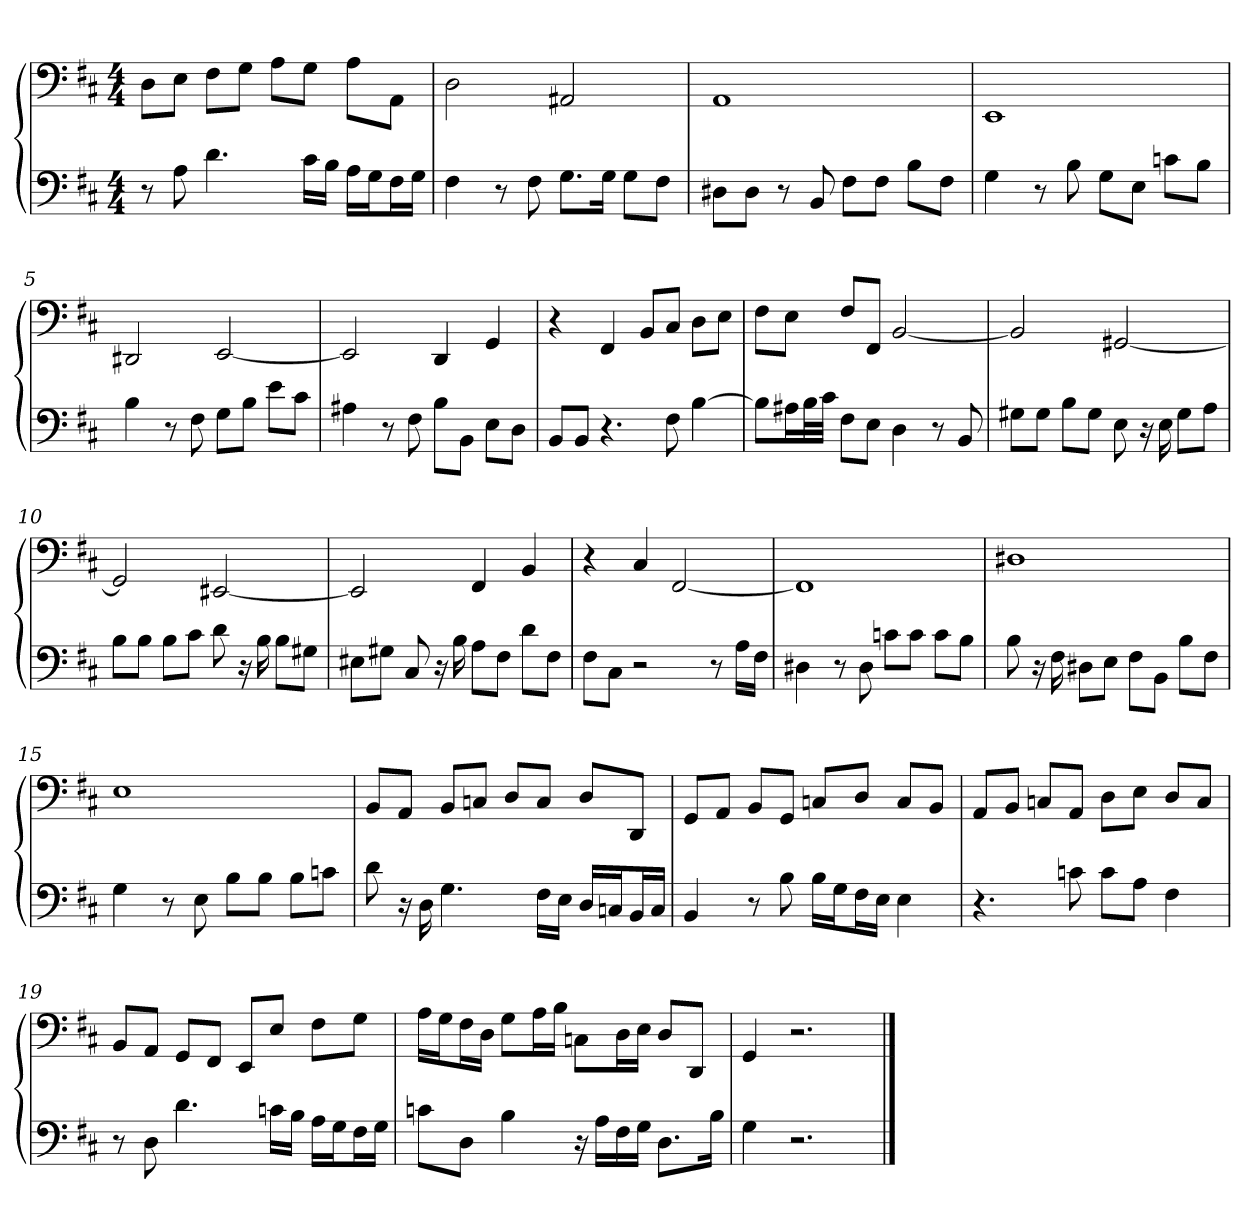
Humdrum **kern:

**kern	**kern
*part1	*part1
*staff2	*staff1
*clefF4	*clefF4
*k[f#c#]	*k[f#c#]
*b:	*b:
*M4/4	*M4/4
=1	=1
8r	8D\L
8A	8E\J
4.d	8F#\L
.	8G\J
.	8A\L
16c#\LL	8G\J
16B\JJ	.
16A\LL	8A\L
16G\J	.
16F#\L	8AA\J
16G\JJ	.
=2	=2
4F#	2D
8r	.
8F#	.
8.G\L	2AA#X
16G\Jk	.
8G\L	.
8F#\J	.
=3	=3
8D#X\L	1AA
8D#\J	.
8r	.
8BB	.
8F#\L	.
8F#\J	.
8B\L	.
8F#\J	.
=4	=4
4G	1EE
8r	.
8B	.
8G\L	.
8E\J	.
8cn\L	.
8B\J	.
=5	=5
4B	2DD#X
8r	.
8F#	.
8G\L	[2EE
8B\J	.
8e\L	.
8c#\J	.
=6	=6
4A#X	2EE]
8r	.
8F#	.
8B\L	4DD
8BB\J	.
8E\L	4GG
8D\J	.
=7	=7
8BB/L	4r
8BB/J	.
4.r	4FF#
.	8BB/L
8F#	8C#/J
[4B	8D\L
.	8E\J
=8	=8
8B\L]	8F#\L
16A#X\L	8E\J
32B\L	.
32c#\JJJ	.
8F#\L	8F#/L
8E\J	8FF#/J
4D	[2BB
8r	.
8BB	.
=9	=9
8G#X\L	2BB]
8G#\J	.
8B\L	.
8G#\J	.
8E	[2GG#X
16r	.
16E	.
8G#\L	.
8A\J	.
=10	=10
8B\L	2GG#]
8B\J	.
8B\L	.
8c#\J	.
8d	[2EE#X
16r	.
16B	.
8B\L	.
8G#X\J	.
=11	=11
8E#X\L	2EE#]
8G#X\J	.
8C#	.
16r	.
16B	.
8A\L	4FF#
8F#\J	.
8d\L	4BB
8F#\J	.
=12	=12
8F#\L	4r
8C#\J	.
2r	4C#
.	[2FF#
8r	.
16A\LL	.
16F#\JJ	.
=13	=13
4D#X	1FF#]
8r	.
8D#	.
8cn\L	.
8c\J	.
8c\L	.
8B\J	.
=14	=14
8B	1D#X
16r	.
16F#	.
8D#X\L	.
8E\J	.
8F#\L	.
8BB\J	.
8B\L	.
8F#\J	.
=15	=15
4G	1E
8r	.
8E	.
8B\L	.
8B\J	.
8B\L	.
8cn\J	.
=16	=16
8d	8BB/L
16r	8AA/J
16D	.
4.G	8BB/L
.	8Cn/J
.	8D/L
16F#\LL	8C/J
16E\JJ	.
16D/LL	8D/L
16Cn/J	.
16BB/L	8DD/J
16C/JJ	.
=17	=17
4BB	8GG/L
.	8AA/J
8r	8BB/L
8B	8GG/J
16B\LL	8Cn/L
16G\J	.
16F#\L	8D/J
16E\JJ	.
4E	8C/L
.	8BB/J
=18	=18
4.r	8AA/L
.	8BB/J
.	8Cn/L
8cn	8AA/J
8c\L	8D\L
8A\J	8E\J
4F#	8D/L
.	8C/J
=19	=19
8r	8BB/L
8D	8AA/J
4.d	8GG/L
.	8FF#/J
.	8EE/L
16cn\LL	8E/J
16B\JJ	.
16A\LL	8F#\L
16G\J	.
16F#\L	8G\J
16G\JJ	.
=20	=20
8cn\L	16A\LL
.	16G\J
8D\J	16F#\L
.	16D\JJ
4B	8G\L
.	16A\L
.	16B\JJ
16r	8Cn\L
16A\LL	.
16F#\	16D\L
16G\JJ	16E\JJ
8.D\L	8D/L
.	8DD/J
16B\Jk	.
=21	=21
4G	4GG
2.r	2.r
==	==
*-	*-
